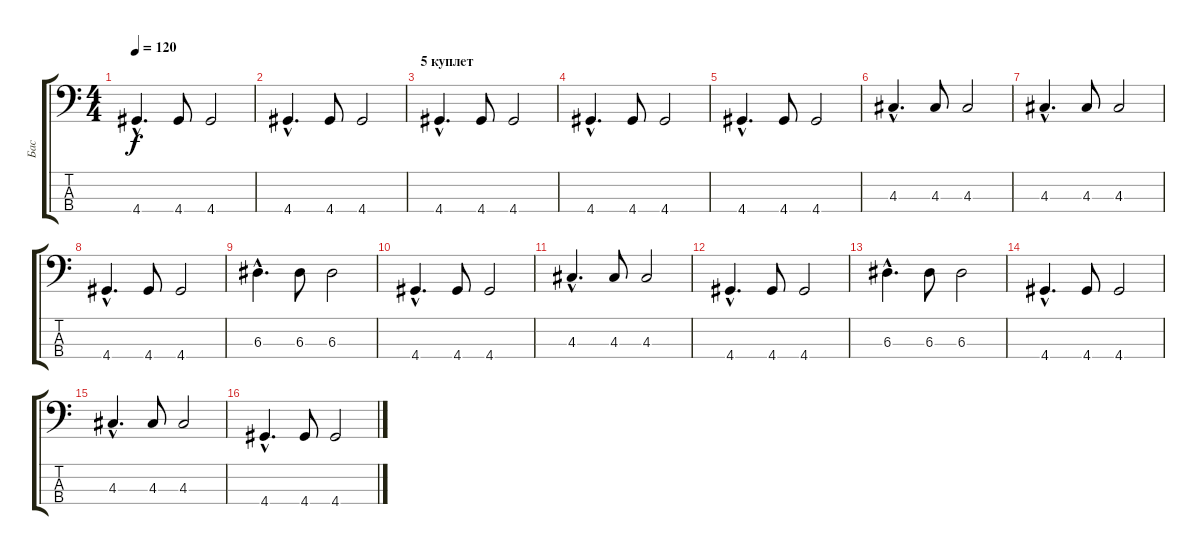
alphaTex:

\track ("Бас" "Бас") {instrument electricbasspick}
\staff {score tabs}
\tuning (G2 D2 A1 E1) {hide}
\ts (4 4)
\tempo 120
\clef f4
\ks c
4.4{hac}.4{d dy f} 4.4.8 4.4.2 |
4.4{hac}.4{d} 4.4.8 4.4.2 |
\section ("" "5 куплет")
4.4{hac}.4{d} 4.4.8 4.4.2 |
4.4{hac}.4{d} 4.4.8 4.4.2 |
4.4{hac}.4{d} 4.4.8 4.4.2 |
4.3{hac}.4{d} 4.3.8 4.3.2 |
4.3{hac}.4{d} 4.3.8 4.3.2 |
4.4{hac}.4{d} 4.4.8 4.4.2 |
6.3{hac}.4{d} 6.3.8 6.3.2 |
4.4{hac}.4{d} 4.4.8 4.4.2 |
4.3{hac}.4{d} 4.3.8 4.3.2 |
4.4{hac}.4{d} 4.4.8 4.4.2 |
6.3{hac}.4{d} 6.3.8 6.3.2 |
4.4{hac}.4{d} 4.4.8 4.4.2 |
4.3{hac}.4{d} 4.3.8 4.3.2 |
4.4{hac}.4{d} 4.4.8 4.4.2
